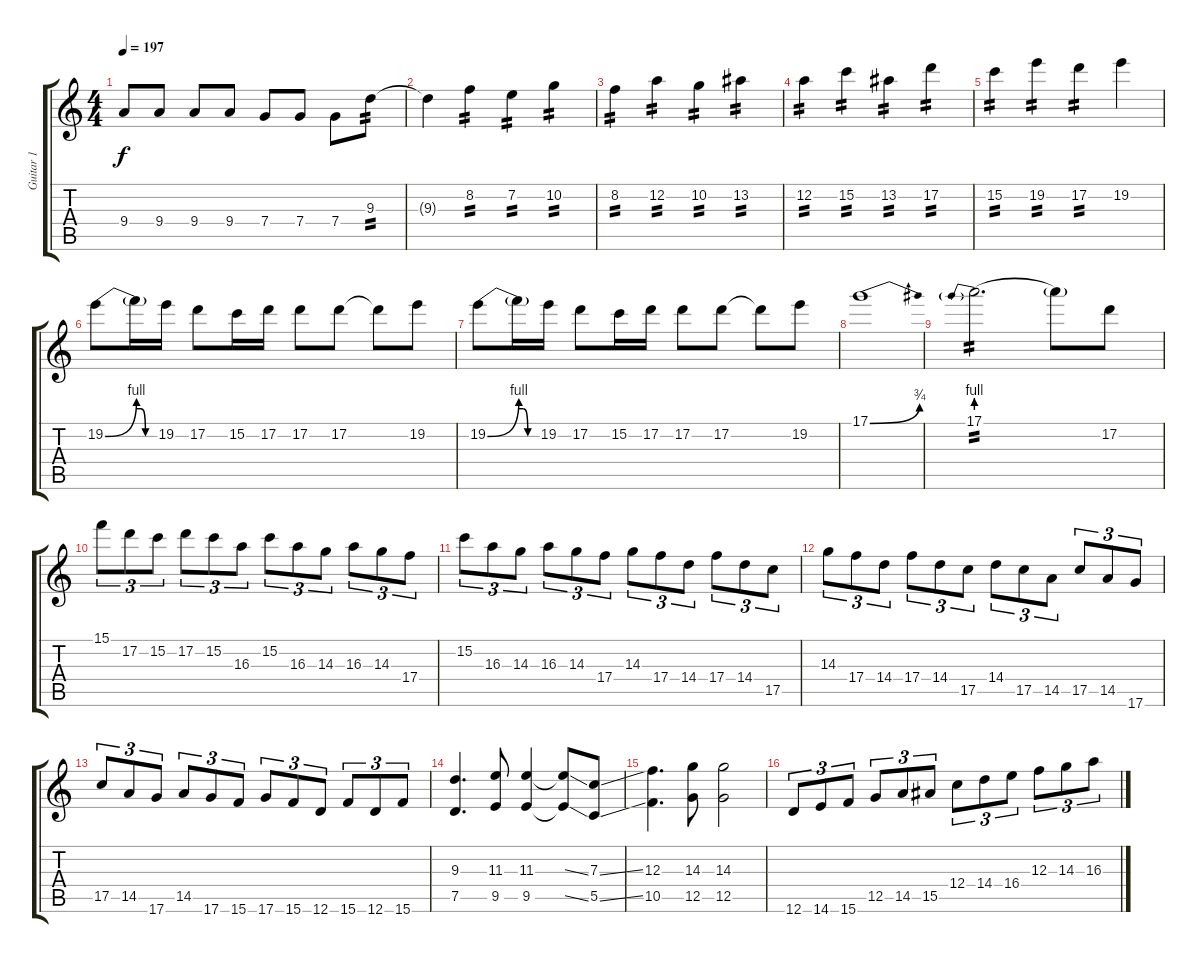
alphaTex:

\track ("Guitar 1" "Guitar 1") {instrument distortionguitar}
\staff {score tabs}
\tuning (D4 A3 F3 C3 G2 D2) {hide}
\ts (4 4)
\tempo 197
\clef g2
\ks c
9.4.8{dy f} 9.4.8 9.4.8 9.4.8 7.4.8 7.4.8 7.4.8 9.3.8{tp 2} |
9.3{t}.4 8.2.4{tp 2} 7.2.4{tp 2} 10.2.4{tp 2} |
8.2.4{tp 2} 12.2.4{tp 2} 10.2.4{tp 2} 13.2.4{tp 2} |
12.2.4{tp 2} 15.2.4{tp 2} 13.2.4{tp 2} 17.2.4{tp 2} |
15.2.4{tp 2} 19.2.4{tp 2} 17.2.4{tp 2} 19.2.4 |
19.2{be (bend 0 0 60 4)}.8 19.2{be (custom 0 2 15 2 30 0 60 0) t}.16 19.2.16 17.2.8 15.2.16 17.2.16 17.2.8 17.2.8 17.2{t}.8 19.2.8 |
19.2{be (bend 0 0 60 4)}.8 19.2{be (custom 0 2 15 2 30 0 60 0) t}.16 19.2.16 17.2.8 15.2.16 17.2.16 17.2.8 17.2.8 17.2{t}.8 19.2.8 |
17.1{be (bend 0 0 60 3)}.1 |
17.1{be (prebend 0 4 60 4)}.2{d tp 2} 17.1{t}.8 17.2.8 |
15.1.8{tu (3 2)} 17.2.8{tu (3 2)} 15.2.8{tu (3 2)} 17.2.8{tu (3 2)} 15.2.8{tu (3 2)} 16.3.8{tu (3 2)} 15.2.8{tu (3 2)} 16.3.8{tu (3 2)} 14.3.8{tu (3 2)} 16.3.8{tu (3 2)} 14.3.8{tu (3 2)} 17.4.8{tu (3 2)} |
15.2.8{tu (3 2)} 16.3.8{tu (3 2)} 14.3.8{tu (3 2)} 16.3.8{tu (3 2)} 14.3.8{tu (3 2)} 17.4.8{tu (3 2)} 14.3.8{tu (3 2)} 17.4.8{tu (3 2)} 14.4.8{tu (3 2)} 17.4.8{tu (3 2)} 14.4.8{tu (3 2)} 17.5.8{tu (3 2)} |
14.3.8{tu (3 2)} 17.4.8{tu (3 2)} 14.4.8{tu (3 2)} 17.4.8{tu (3 2)} 14.4.8{tu (3 2)} 17.5.8{tu (3 2)} 14.4.8{tu (3 2)} 17.5.8{tu (3 2)} 14.5.8{tu (3 2)} 17.5.8{tu (3 2)} 14.5.8{tu (3 2)} 17.6.8{tu (3 2)} |
17.5.8{tu (3 2)} 14.5.8{tu (3 2)} 17.6.8{tu (3 2)} 14.5.8{tu (3 2)} 17.6.8{tu (3 2)} 15.6.8{tu (3 2)} 17.6.8{tu (3 2)} 15.6.8{tu (3 2)} 12.6.8{tu (3 2)} 15.6.8{tu (3 2)} 12.6.8{tu (3 2)} 15.6.8{tu (3 2)} |
(9.3 7.5).4{d} (11.3 9.5).8 (11.3 9.5).4 (11.3{ss t} 9.5{ss t}).8 (7.3{ss} 5.5{ss}).8 |
(12.3 10.5).4{d} (14.3 12.5).8 (14.3 12.5).2 |
12.6.8{tu (3 2)} 14.6.8{tu (3 2)} 15.6.8{tu (3 2)} 12.5.8{tu (3 2)} 14.5.8{tu (3 2)} 15.5.8{tu (3 2)} 12.4.8{tu (3 2)} 14.4.8{tu (3 2)} 16.4.8{tu (3 2)} 12.3.8{tu (3 2)} 14.3.8{tu (3 2)} 16.3.8{tu (3 2)}
